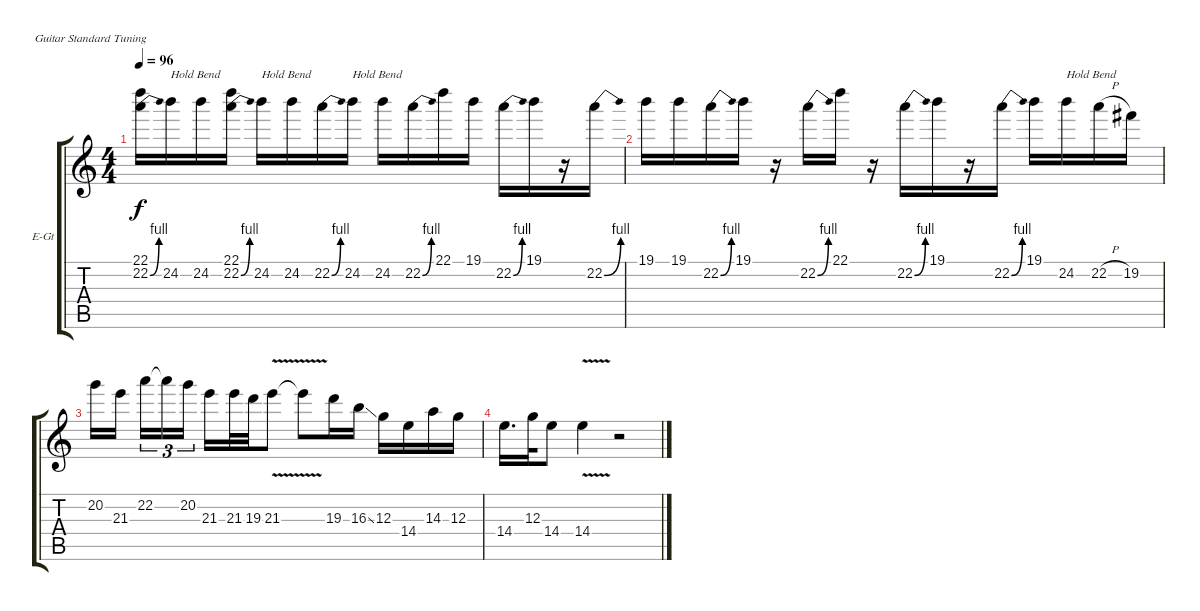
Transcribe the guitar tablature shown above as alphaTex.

\bracketExtendMode groupsimilarinstruments
\firstSystemTrackNameOrientation horizontal
\otherSystemsTrackNameOrientation horizontal
\track ("Solos" "E-Gt") {instrument distortionguitar}
\staff {score tabs}
\tuning (E4 B3 G3 D3 A2 E2)
\ts (4 4)
\tempo 96
\clef g2
\ks c
(22.1 22.2{be (bend 0 0 60 4)}).16{dy f} 24.2.16{txt "Hold Bend"} 24.2.16 (22.1 22.2{be (bend 0 0 60 4)}).16 24.2.16{txt "Hold Bend"} 24.2.16 22.2{be (bend 0 0 60 4)}.16 24.2.16{txt "Hold Bend"} 24.2.16 22.2{be (bend 0 0 60 4)}.16 22.1.16 19.1.16 22.2{be (bend 0 0 60 4)}.16 19.1.16 r.16 22.2{be (bend 0 0 60 4)}.16 |
19.1.16 19.1.16 22.2{be (bend 0 0 60 4)}.16 19.1.16 r.16 22.2{be (bend 0 0 60 4)}.16 22.1.16 r.16 22.2{be (bend 0 0 60 4)}.16 19.1.16 r.16 22.2{be (bend 0 0 60 4)}.16 19.1.16 24.2.16{txt "Hold Bend"} 22.2{h}.16 19.2.16 |
20.2.16 21.3.16 22.2.16{tu (3 2)} 22.2{t}.16{tu (3 2)} 20.2.16{tu (3 2)} 21.3.16 21.3.32 19.3.32 21.3{v}.8 21.3{v t}.8 19.3.16 16.3{ss}.16 12.3.16 14.4.16 14.3.16 12.3.16 |
14.4.16{d} 12.3.32 14.4.8 14.4{v}.4 r.2
